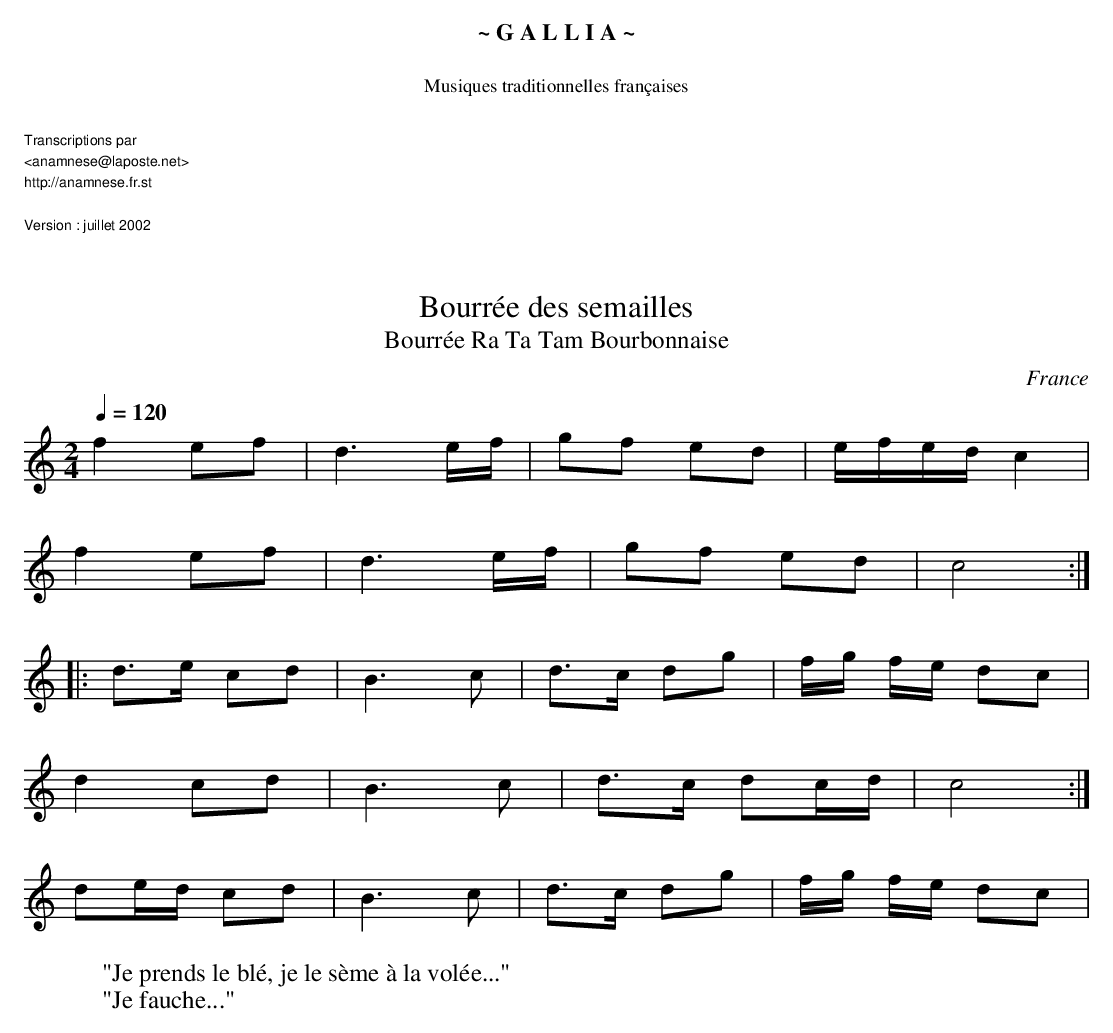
X:1
T:Bourrée des semailles
T:Bourrée Ra Ta Tam Bourbonnaise
O:France
M:2/4
L:1/8
Q:1/4=120
K:C
f2 ef | d3 e/f/ | gf ed | e/f/e/d/c2 |
f2 ef | d3 e/f/ | gf ed | c4 ::
d>e cd | B3 c | d>c dg | f/g/ f/e/ dc |
d2 cd |  B3 c | d>c dc/d/ | c4 :|
de/d/ cd | B3 c | d>c dg | f/g/ f/e/ dc |
W:"Je prends le blé, je le sème à la volée..."
W:"Je fauche..."
